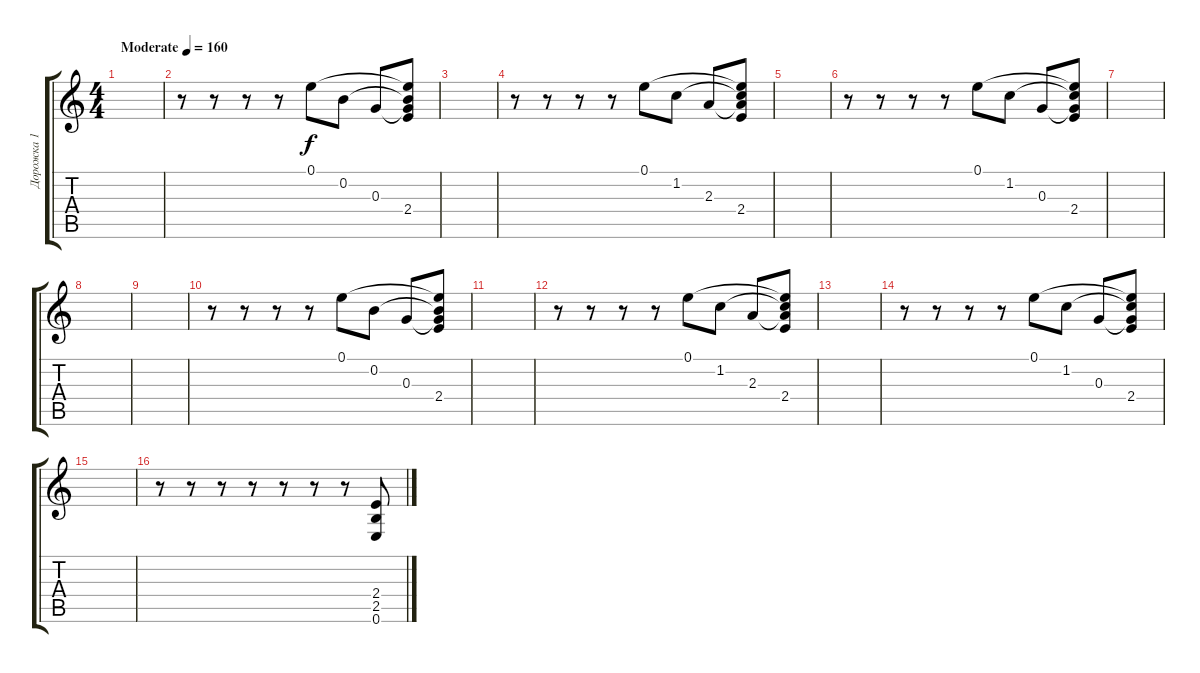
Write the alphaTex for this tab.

\track ("Дорожка 1" "Дорожка 1") {instrument overdrivenguitar}
\staff {score tabs}
\tuning (E4 B3 G3 D3 A2 E2) {hide}
\ts (4 4)
\tempo (160 "Moderate")
\clef g2
\ks c
|
r.8 r.8 r.8 r.8 0.1.8 0.2.8 0.3.8 (0.1{t} 0.2{t} 0.3{t} 2.4).8 |
|
r.8 r.8 r.8 r.8 0.1.8 1.2.8 2.3.8 (0.1{t} 1.2{t} 2.3{t} 2.4).8 |
|
r.8 r.8 r.8 r.8 0.1.8 1.2.8 0.3.8 (0.1{t} 1.2{t} 0.3{t} 2.4).8 |
|
|
|
r.8 r.8 r.8 r.8 0.1.8 0.2.8 0.3.8 (0.1{t} 0.2{t} 0.3{t} 2.4).8 |
|
r.8 r.8 r.8 r.8 0.1.8 1.2.8 2.3.8 (0.1{t} 1.2{t} 2.3{t} 2.4).8 |
|
r.8 r.8 r.8 r.8 0.1.8 1.2.8 0.3.8 (0.1{t} 1.2{t} 0.3{t} 2.4).8 |
|
r.8 r.8 r.8 r.8 r.8 r.8 r.8 (2.4 2.5 0.6).8
